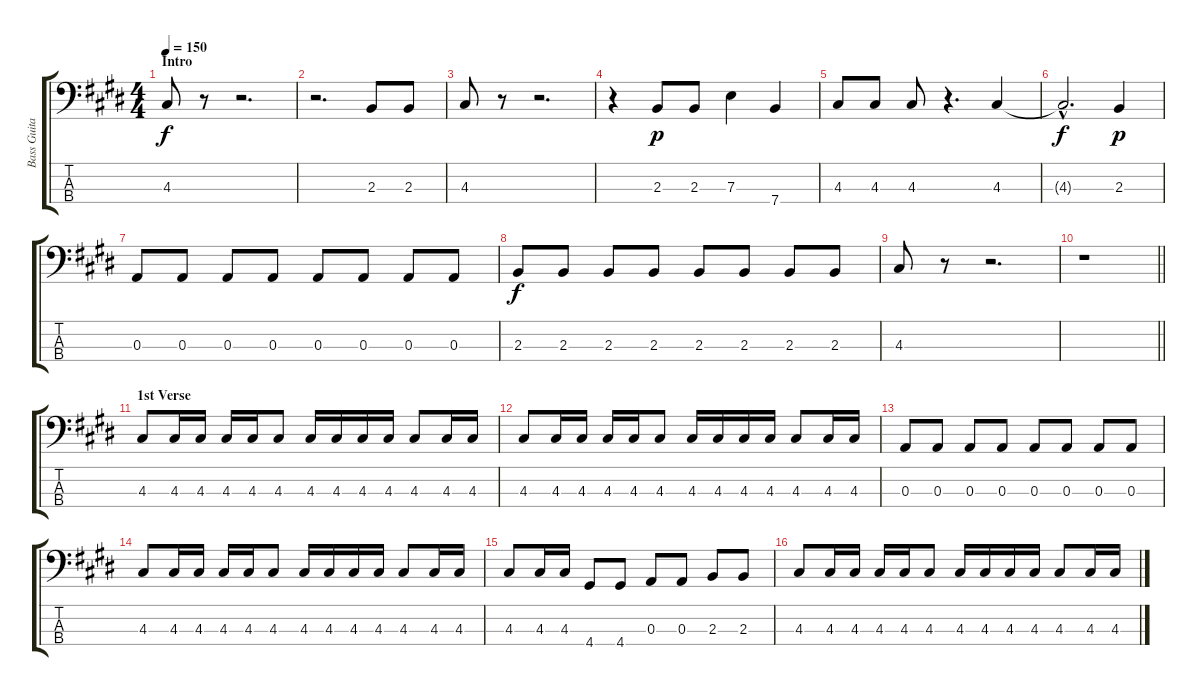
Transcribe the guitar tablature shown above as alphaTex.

\track ("Bass Guitar" "Bass Guita") {instrument electricbassfinger}
\staff {score tabs}
\tuning (G2 D2 A1 E1) {hide}
\ts (4 4)
\section ("" "Intro")
\tempo 150
\clef f4
\ks c#minor
4.3.8{dy f instrument electricbassfinger} r.8 r.2{d} |
r.2{d} 2.3.8 2.3.8 |
4.3.8 r.8 r.2{d} |
r.4 2.3.8{dy p} 2.3.8 7.3.4 7.4.4 |
4.3.8 4.3.8 4.3.8 r.4{d} 4.3.4 |
4.3{hac t}.2{d dy f} 2.3.4{dy p} |
0.3.8 0.3.8 0.3.8 0.3.8 0.3.8 0.3.8 0.3.8 0.3.8 |
2.3.8{dy f} 2.3.8 2.3.8 2.3.8 2.3.8 2.3.8 2.3.8 2.3.8 |
4.3.8 r.8 r.2{d} |
\barLineRight lightlight
r.1 |
\section ("" "1st Verse")
4.3.8 4.3.16 4.3.16 4.3.16 4.3.16 4.3.8 4.3.16 4.3.16 4.3.16 4.3.16 4.3.8 4.3.16 4.3.16 |
4.3.8 4.3.16 4.3.16 4.3.16 4.3.16 4.3.8 4.3.16 4.3.16 4.3.16 4.3.16 4.3.8 4.3.16 4.3.16 |
0.3.8 0.3.8 0.3.8 0.3.8 0.3.8 0.3.8 0.3.8 0.3.8 |
4.3.8 4.3.16 4.3.16 4.3.16 4.3.16 4.3.8 4.3.16 4.3.16 4.3.16 4.3.16 4.3.8 4.3.16 4.3.16 |
4.3.8 4.3.16 4.3.16 4.4.8 4.4.8 0.3.8 0.3.8 2.3.8 2.3.8 |
4.3.8 4.3.16 4.3.16 4.3.16 4.3.16 4.3.8 4.3.16 4.3.16 4.3.16 4.3.16 4.3.8 4.3.16 4.3.16
